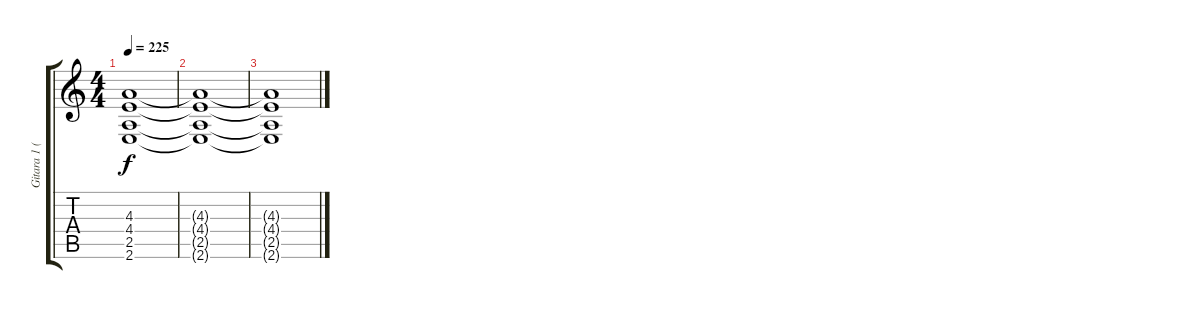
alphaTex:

\track ("Gitara 1 (wiciu)" "Gitara 1 (") {instrument distortionguitar}
\staff {score tabs}
\tuning (D4 A3 F3 C3 G2 D2) {hide}
\ts (4 4)
\tempo 225
\clef g2
\ks c
(4.3{t} 4.4{t} 2.5{t} 2.6{t}).1{dy f} |
(4.3{t} 4.4{t} 2.5{t} 2.6{t}).1 |
(4.3{t} 4.4{t} 2.5{t} 2.6{t}).1
